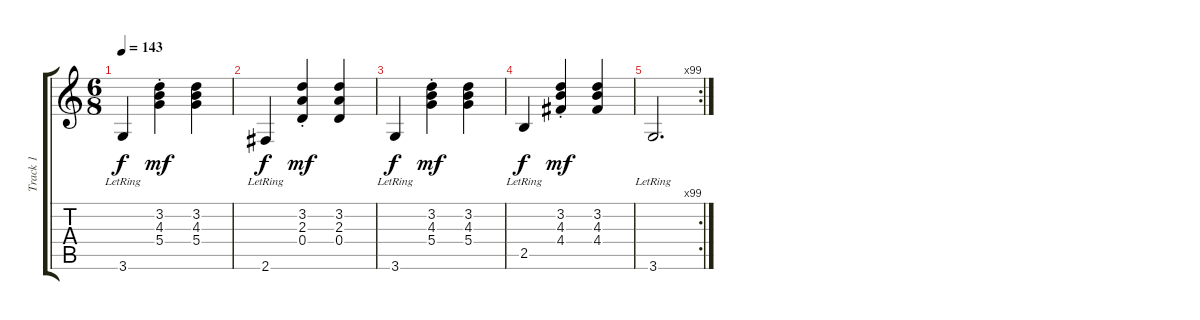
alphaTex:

\track ("Track 1" "Track 1") {instrument acousticguitarsteel}
\staff {score tabs}
\tuning (E4 B3 G3 D3 A2 E2) {hide}
\ts (6 8)
\tempo 143
\clef g2
\ks c
3.6{lr}.4{dy f} (3.2{st} 4.3{st} 5.4{st}).4{dy mf} (3.2 4.3 5.4).4 |
2.6{lr}.4{dy f} (3.2{st} 2.3{st} 0.4{st}).4{dy mf} (3.2 2.3 0.4).4 |
3.6{lr}.4{dy f} (3.2{st} 4.3{st} 5.4{st}).4{dy mf} (3.2 4.3 5.4).4 |
2.5{lr}.4{dy f} (3.2{st} 4.3{st} 4.4{st}).4{dy mf} (3.2 4.3 4.4).4 |
\rc 99
3.6{lr}.2{d}
